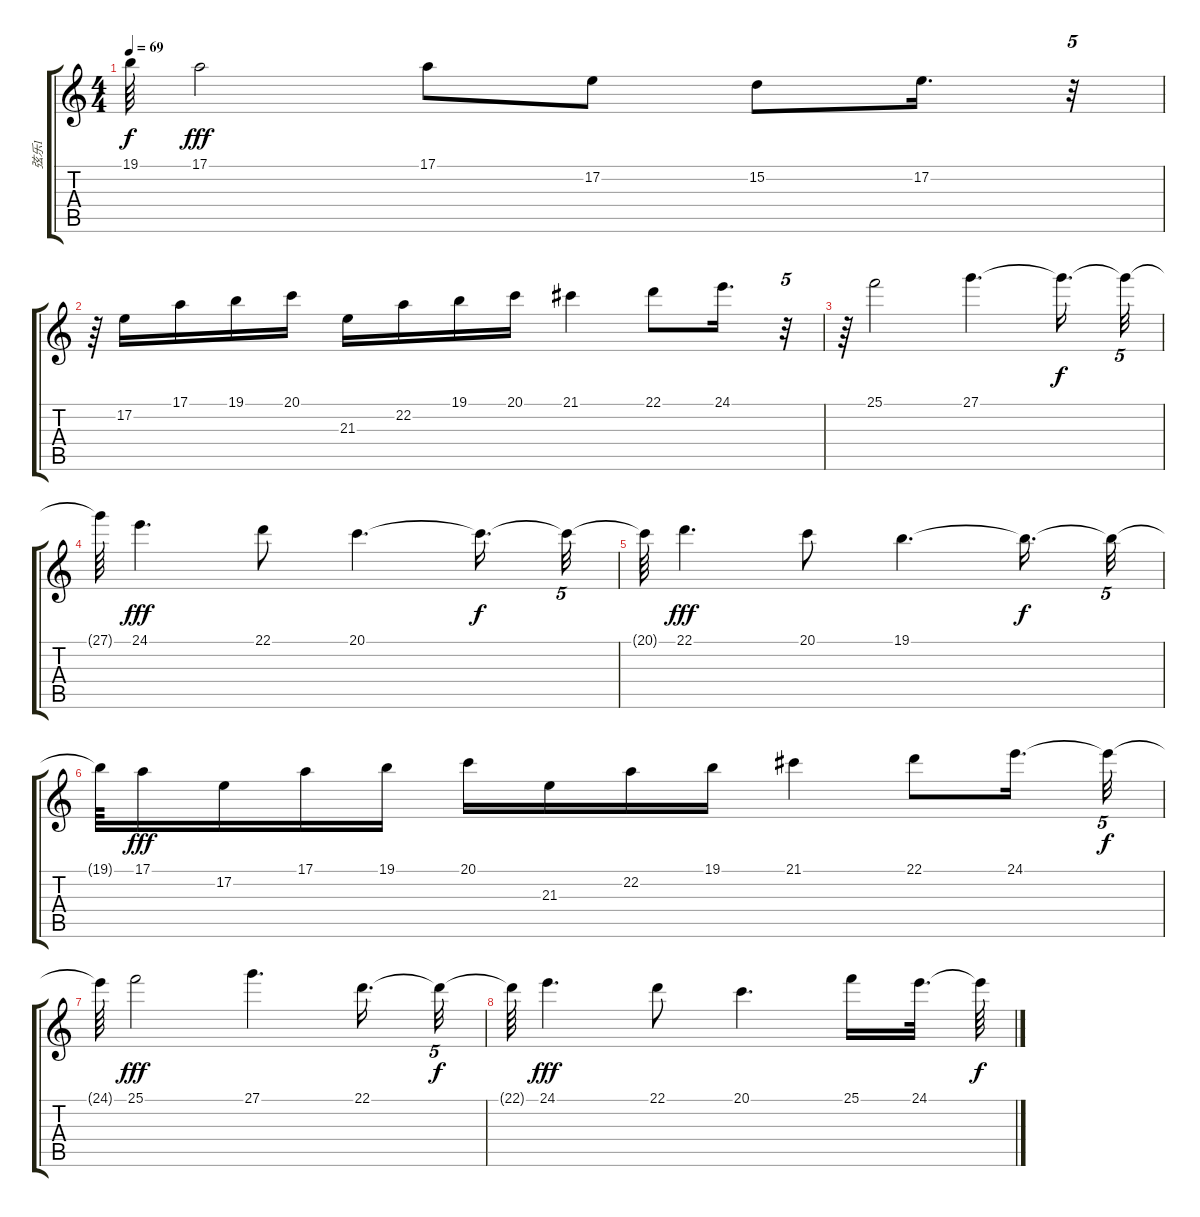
\track ("弦乐1" "弦乐1") {instrument stringensemble1}
\staff {score tabs}
\tuning (E4 B3 G3 D3 A2 E2) {hide}
\ts (4 4)
\tempo 69
\clef g2
\ks c
19.1{t}.64{dy f} 17.1.2{dy fff} 17.1.8 17.2.8 15.2.8 17.2.16{d} r.32{tu (5 4)} |
r.64 17.2.16{volume 7} 17.1.16 19.1.16 20.1.16 21.3.16 22.2.16 19.1.16 20.1.16 21.1.4 22.1.8 24.1.16{d} r.32{tu (5 4)} |
r.64 25.1.2{volume 6} 27.1.4{d} 27.1{t}.16{d dy f} 27.1{t}.32{tu (5 4)} |
27.1{t}.64 24.1.4{d dy fff} 22.1.8 20.1.4{d} 20.1{t}.16{d dy f} 20.1{t}.32{tu (5 4)} |
20.1{t}.64 22.1.4{d dy fff} 20.1.8 19.1.4{d} 19.1{t}.16{d dy f} 19.1{t}.32{tu (5 4)} |
19.1{t}.64 17.1.16{dy fff} 17.2.16{volume 6} 17.1.16 19.1.16 20.1.16 21.3.16 22.2.16 19.1.16 21.1.4 22.1.8 24.1.16{d} 24.1{t}.32{tu (5 4) dy f} |
24.1{t}.64 25.1.2{dy fff volume 6} 27.1.4{d} 22.1.16{d} 22.1{t}.32{tu (5 4) dy f} |
22.1{t}.64 24.1.4{d dy fff} 22.1.8 20.1.4{d} 25.1.16 24.1.32{d} 24.1{t}.64{dy f}
